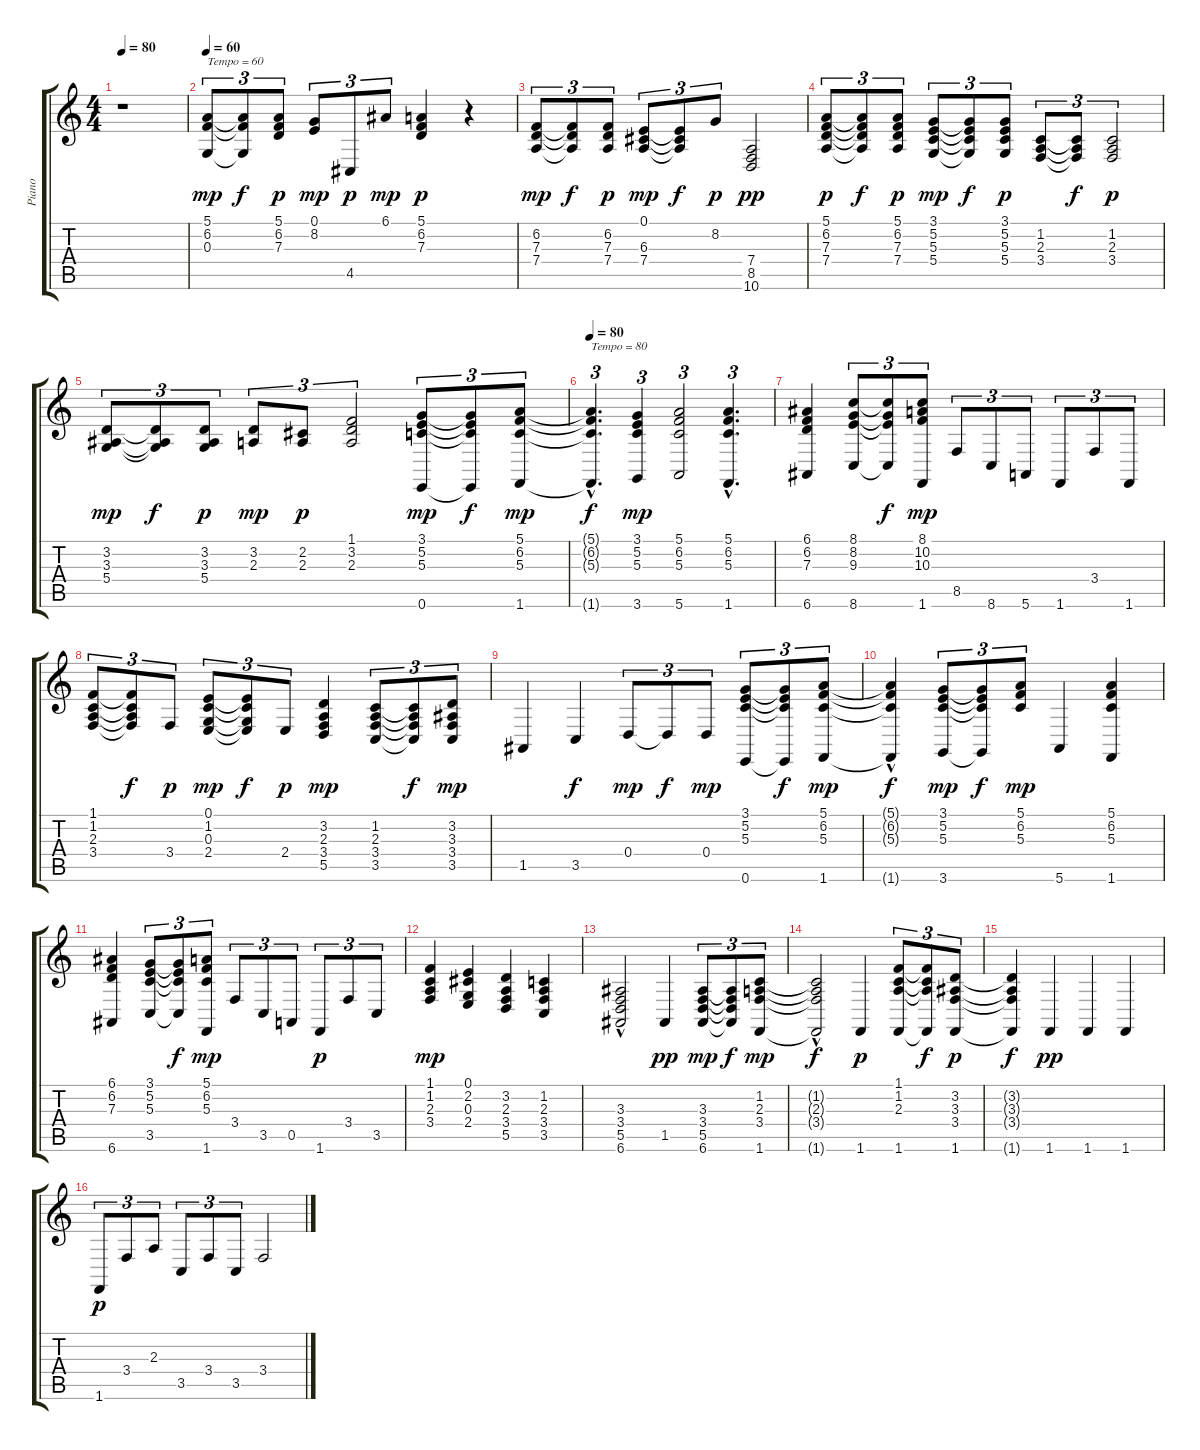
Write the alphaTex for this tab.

\track ("Piano" "Piano") {instrument acousticgrandpiano}
\staff {score tabs}
\tuning (E4 B3 G3 D3 A2 E2) {hide}
\ts (4 4)
\tempo 80
\clef g2
\ks c
r.1{dy pp} |
\tempo 60
(5.1 6.2 0.3).8{tu (3 2) txt "Tempo = 60" dy mp} (5.1{t} 6.2{t} 0.3{t}).8{tu (3 2) dy f} (5.1 6.2 7.3).8{tu (3 2) dy p} (0.1 8.2).8{tu (3 2) dy mp} 4.5.8{tu (3 2) dy p} 6.1.8{tu (3 2) dy mp} (5.1 6.2 7.3).4{dy p} r.4 |
(6.2 7.3 7.4).8{tu (3 2) dy mp} (6.2{t} 7.3{t} 7.4{t}).8{tu (3 2) dy f} (6.2 7.3 7.4).8{tu (3 2) dy p} (0.1 6.3 7.4).8{tu (3 2) dy mp} (0.1{t} 6.3{t} 7.4{t}).8{tu (3 2) dy f} 8.2.8{tu (3 2) dy p} (7.4 8.5 10.6).2{dy pp} |
(5.1 6.2 7.3 7.4).8{tu (3 2) dy p} (5.1{t} 6.2{t} 7.3{t} 7.4{t}).8{tu (3 2) dy f} (5.1 6.2 7.3 7.4).8{tu (3 2) dy p} (3.1 5.2 5.3 5.4).8{tu (3 2) dy mp} (3.1{t} 5.2{t} 5.3{t} 5.4{t}).8{tu (3 2) dy f} (3.1 5.2 5.3 5.4).8{tu (3 2) dy p} (1.2 2.3 3.4).8{tu (3 2)} (1.2{t} 2.3{t} 3.4{t}).8{tu (3 2) dy f} (1.2 2.3 3.4).2{tu (3 2) dy p} |
(3.2 3.3 5.4).8{tu (3 2) dy mp} (3.2{t} 3.3{t} 5.4{t}).8{tu (3 2) dy f} (3.2 3.3 5.4).8{tu (3 2) dy p} (3.2 2.3).8{tu (3 2) dy mp} (2.2 2.3).8{tu (3 2) dy p} (1.1 3.2 2.3).2{tu (3 2)} (3.1 5.2 5.3 0.6).8{tu (3 2) dy mp} (3.1{t} 5.2{t} 5.3{t} 0.6{t}).8{tu (3 2) dy f} (5.1 6.2 5.3 1.6).8{tu (3 2) dy mp} |
\tempo 80
(5.1{hac t} 6.2{hac t} 5.3{hac t} 1.6{hac t}).4{d tu (3 2) txt "Tempo = 80" dy f} (3.1 5.2 5.3 3.6).4{tu (3 2) dy mp} (5.1 6.2 5.3 5.6).2{tu (3 2)} (5.1{hac} 6.2{hac} 5.3{hac} 1.6{hac}).4{d tu (3 2)} |
(6.1 6.2 7.3 6.6).4 (8.1 8.2 9.3 8.6).8{tu (3 2)} (8.1{t} 8.2{t} 9.3{t} 8.6{t}).8{tu (3 2) dy f} (8.1 10.2 10.3 1.6).8{tu (3 2) dy mp} 8.5.8{tu (3 2)} 8.6.8{tu (3 2)} 5.6.8{tu (3 2)} 1.6.8{tu (3 2)} 3.4.8{tu (3 2)} 1.6.8{tu (3 2)} |
(1.1 1.2 2.3 3.4).8{tu (3 2)} (1.1{t} 1.2{t} 2.3{t} 3.4{t}).8{tu (3 2) dy f} 3.4.8{tu (3 2) dy p} (0.1 1.2 0.3 2.4).8{tu (3 2) dy mp} (0.1{t} 1.2{t} 0.3{t} 2.4{t}).8{tu (3 2) dy f} 2.4.8{tu (3 2) dy p} (3.2 2.3 3.4 5.5).4{dy mp} (1.2 2.3 3.4 3.5).8{tu (3 2)} (1.2{t} 2.3{t} 3.4{t} 3.5{t}).8{tu (3 2) dy f} (3.2 3.3 3.4 3.5).8{tu (3 2) dy mp} |
1.5.4 3.5.4{dy f} 0.4.8{tu (3 2) dy mp} 0.4{t}.8{tu (3 2) dy f} 0.4.8{tu (3 2) dy mp} (3.1 5.2 5.3 0.6).8{tu (3 2)} (3.1{t} 5.2{t} 5.3{t} 0.6{t}).8{tu (3 2) dy f} (5.1 6.2 5.3 1.6).8{tu (3 2) dy mp} |
(5.1{hac t} 6.2{hac t} 5.3{hac t} 1.6{t}).4{dy f} (3.1 5.2 5.3 3.6).8{tu (3 2) dy mp} (3.1{t} 5.2{t} 5.3{t} 3.6{t}).8{tu (3 2) dy f} (5.1 6.2 5.3).8{tu (3 2) dy mp} 5.6.4 (5.1 6.2 5.3 1.6).4 |
(6.1 6.2 7.3 6.6).4 (3.1 5.2 5.3 3.5).8{tu (3 2)} (3.1{t} 5.2{t} 5.3{t} 3.5{t}).8{tu (3 2) dy f} (5.1 6.2 5.3 1.6).8{tu (3 2) dy mp} 3.4.8{tu (3 2)} 3.5.8{tu (3 2)} 0.5.8{tu (3 2)} 1.6.8{tu (3 2) dy p} 3.4.8{tu (3 2)} 3.5.8{tu (3 2)} |
(1.1 1.2 2.3 3.4).4{dy mp} (0.1 2.2 0.3 2.4).4 (3.2 2.3 3.4 5.5).4 (1.2 2.3 3.4 3.5).4 |
(3.3{hac} 3.4{hac} 5.5{hac} 6.6).2 1.5.4{dy pp} (3.3 3.4 5.5 6.6).8{tu (3 2) dy mp} (3.3{t} 3.4{t} 5.5{t} 6.6{t}).8{tu (3 2) dy f} (1.2 2.3 3.4 1.6).8{tu (3 2) dy mp} |
(1.2{hac t} 2.3{hac t} 3.4{hac t} 1.6{t}).2{dy f} 1.6.4{dy p} (1.1 1.2 2.3 1.6).8{tu (3 2)} (1.1{t} 1.2{t} 2.3{t} 1.6{t}).8{tu (3 2) dy f} (3.2 3.3 3.4 1.6).8{tu (3 2) dy p} |
(3.2{t} 3.3{t} 3.4{t} 1.6{t}).4{dy f} 1.6.4{dy pp} 1.6.4 1.6.4 |
1.6.8{tu (3 2) dy p} 3.4.8{tu (3 2)} 2.3.8{tu (3 2)} 3.5.8{tu (3 2)} 3.4.8{tu (3 2)} 3.5.8{tu (3 2)} 3.4.2
